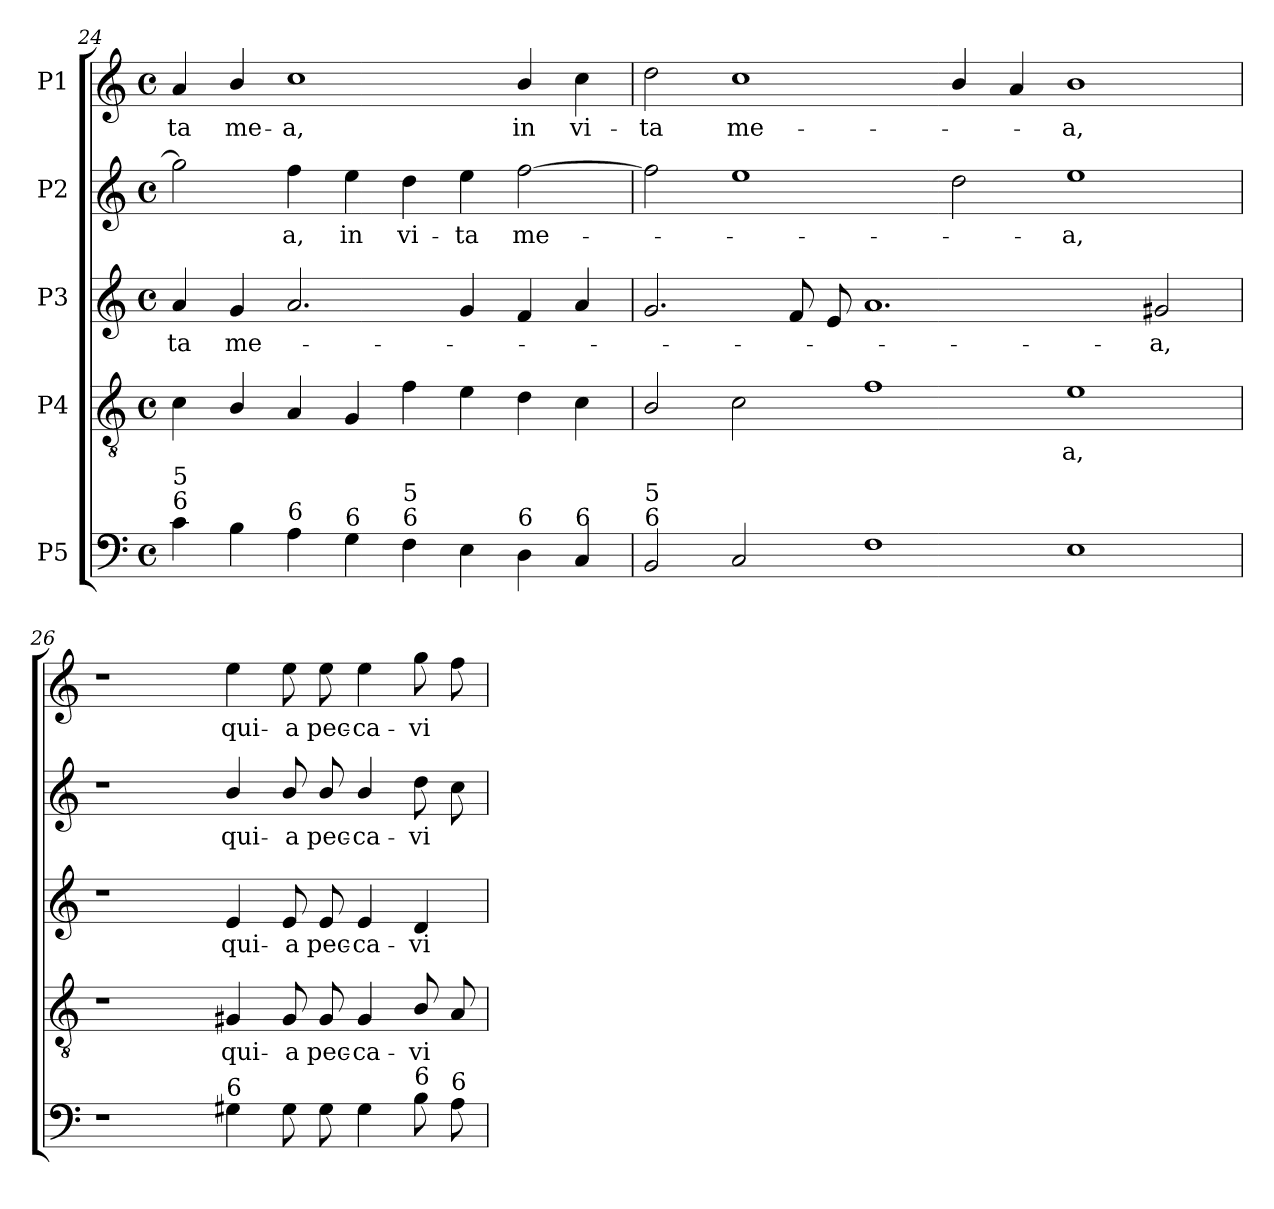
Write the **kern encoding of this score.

**kern	**kern	**text	**kern	**text	**kern	**text	**kern	**text
*part5	*part4	*part4	*part3	*part3	*part2	*part2	*part1	*part1
*staff5	*staff4	*staff4	*staff3	*staff3	*staff2	*staff2	*staff1	*staff1
*I"P5	*I"P4	*	*I"P3	*	*I"P2	*	*I"P1	*
*clefF4	*clefGv2	*	*clefG2	*	*clefG2	*	*clefG2	*
*	*ITrd7c12	*	*	*	*	*	*	*
*k[]	*k[]	*	*k[]	*	*k[]	*	*k[]	*
*C:	*C:	*	*C:	*	*C:	*	*C:	*
*M4/4	*M4/4	*	*M4/4	*	*M4/4	*	*M4/4	*
*met(c)	*met(c)	*	*met(c)	*	*met(c)	*	*met(c)	*
=24	=24	=24	=24	=24	=24	=24	=24	=24
!	!	!	!	!LO:LY:b:color=#000000	!	!	!	!
!LO:TX:a:t=6	!	!	!	!	!	!	!	!
!LO:TX:t=5	!	!	!	!	!	!	!	!
!	!	!	!	!	!	!	!	!LO:LY:b:color=#000000
4ci\	4Ci\	.	4ai/	-ta	2ggi\]	.	4ai/	-ta
!	!	!	!	!LO:LY:b:color=#000000	!	!	!	!
!	!	!	!	!	!	!	!	!LO:LY:b:color=#000000
4Bi\	4BBi/	.	4gi/	me-	.	.	4bi/	me-
!	!	!	!	!	!	!LO:LY:b:color=#000000	!	!
!LO:TX:a:t=6	!	!	!	!	!	!	!	!
!	!	!	!	!	!	!	!	!LO:LY:b:color=#000000
4Ai\	4AAi/	.	2.ai/	.	4ffi\	-a,	1cci	-a,
!LO:TX:a:t=6	!	!	!	!	!	!	!	!
!	!	!	!	!	!	!LO:LY:b:color=#000000	!	!
4Gi\	4GGi/	.	.	.	4eei\	in	.	.
!LO:TX:a:t=6	!	!	!	!	!	!	!	!
!LO:TX:t=5	!	!	!	!	!	!	!	!
!	!	!	!	!	!	!LO:LY:b:color=#000000	!	!
4Fi\	4Fi\	.	.	.	4ddi\	vi-	.	.
!	!	!	!	!	!	!LO:LY:b:color=#000000	!	!
4Ei\	4Ei\	.	4gi/	.	4eei\	-ta	.	.
!	!	!	!	!	!	!LO:LY:b:color=#000000	!	!
!LO:TX:a:t=6	!	!	!	!	!	!	!	!
!	!	!	!	!	!	!	!	!LO:LY:b:color=#000000
4Di\	4Di\	.	4fi/	.	[2ffi\	me-	4bi/	in
!LO:TX:a:t=6	!	!	!	!	!	!	!	!
!	!	!	!	!	!	!	!	!LO:LY:b:color=#000000
4Ci/	4Ci\	.	4ai/	.	.	.	4cci\	vi-
=25	=25	=25	=25	=25	=25	=25	=25	=25
!LO:TX:a:t=6	!	!	!	!	!	!	!	!
!LO:TX:t=5	!	!	!	!	!	!	!	!
!	!	!	!	!	!	!	!	!LO:LY:b:color=#000000
2BBi/	2BBi/	.	2.gi/	.	2ffi\]	.	2ddi\	-ta
!	!	!	!	!	!	!	!	!LO:LY:b:color=#000000
2Ci/	2Ci\	.	.	.	1eei	.	1cci	me-
.	.	.	8fi/	.	.	.	.	.
.	.	.	8ei/	.	.	.	.	.
1Fi	1Fi	.	1.ai	.	.	.	.	.
.	.	.	.	.	2ddi\	.	4bi/	.
.	.	.	.	.	.	.	4ai/	.
!	!	!LO:LY:b:color=#000000	!	!	!	!	!	!
!	!	!	!	!	!	!LO:LY:b:color=#000000	!	!
!	!	!	!	!	!	!	!	!LO:LY:b:color=#000000
1Ei	1Ei	-a,	.	.	1eei	-a,	1bi	-a,
!	!	!	!	!LO:LY:b:color=#000000	!	!	!	!
.	.	.	2g#Xi/	-a,	.	.	.	.
!!LO:LB:g=z
=26	=26	=26	=26	=26	=26	=26	=26	=26
1r	1r	.	1r	.	1r	.	1r	.
!	!	!LO:LY:b:color=#000000	!	!	!	!	!	!
!	!	!	!	!LO:LY:b:color=#000000	!	!	!	!
!	!	!	!	!	!	!LO:LY:b:color=#000000	!	!
!LO:TX:a:t=6	!	!	!	!	!	!	!	!
!	!	!	!	!	!	!	!	!LO:LY:b:color=#000000
4G#Xi\	4GG#Xi/	qui-	4ei/	qui-	4bi/	qui-	4eei\	qui-
!	!	!LO:LY:b:color=#000000	!	!	!	!	!	!
!	!	!	!	!LO:LY:b:color=#000000	!	!	!	!
!	!	!	!	!	!	!LO:LY:b:color=#000000	!	!
!	!	!	!	!	!	!	!	!LO:LY:b:color=#000000
8G#i\	8GG#i/	-a	8ei/	-a	8bi/	-a	8eei\	-a
!	!	!LO:LY:b:color=#000000	!	!	!	!	!	!
!	!	!	!	!LO:LY:b:color=#000000	!	!	!	!
!	!	!	!	!	!	!LO:LY:b:color=#000000	!	!
!	!	!	!	!	!	!	!	!LO:LY:b:color=#000000
8G#i\	8GG#i/	pec-	8ei/	pec-	8bi/	pec-	8eei\	pec-
!	!	!LO:LY:b:color=#000000	!	!	!	!	!	!
!	!	!	!	!LO:LY:b:color=#000000	!	!	!	!
!	!	!	!	!	!	!LO:LY:b:color=#000000	!	!
!	!	!	!	!	!	!	!	!LO:LY:b:color=#000000
4G#i\	4GG#i/	-ca-	4ei/	-ca-	4bi/	-ca-	4eei\	-ca-
!	!	!LO:LY:b:color=#000000	!	!	!	!	!	!
!	!	!	!	!LO:LY:b:color=#000000	!	!	!	!
!	!	!	!	!	!	!LO:LY:b:color=#000000	!	!
!LO:TX:a:t=6	!	!	!	!	!	!	!	!
!	!	!	!	!	!	!	!	!LO:LY:b:color=#000000
8Bi\	8BBi/	-vi	4di/	-vi	8ddi\	-vi	8ggi\	-vi
!LO:TX:a:t=6	!	!	!	!	!	!	!	!
8Ai\	8AAi/	.	.	.	8cci\	.	8ffi\	.
=	=	=	=	=	=	=	=	=
*-	*-	*-	*-	*-	*-	*-	*-	*-
